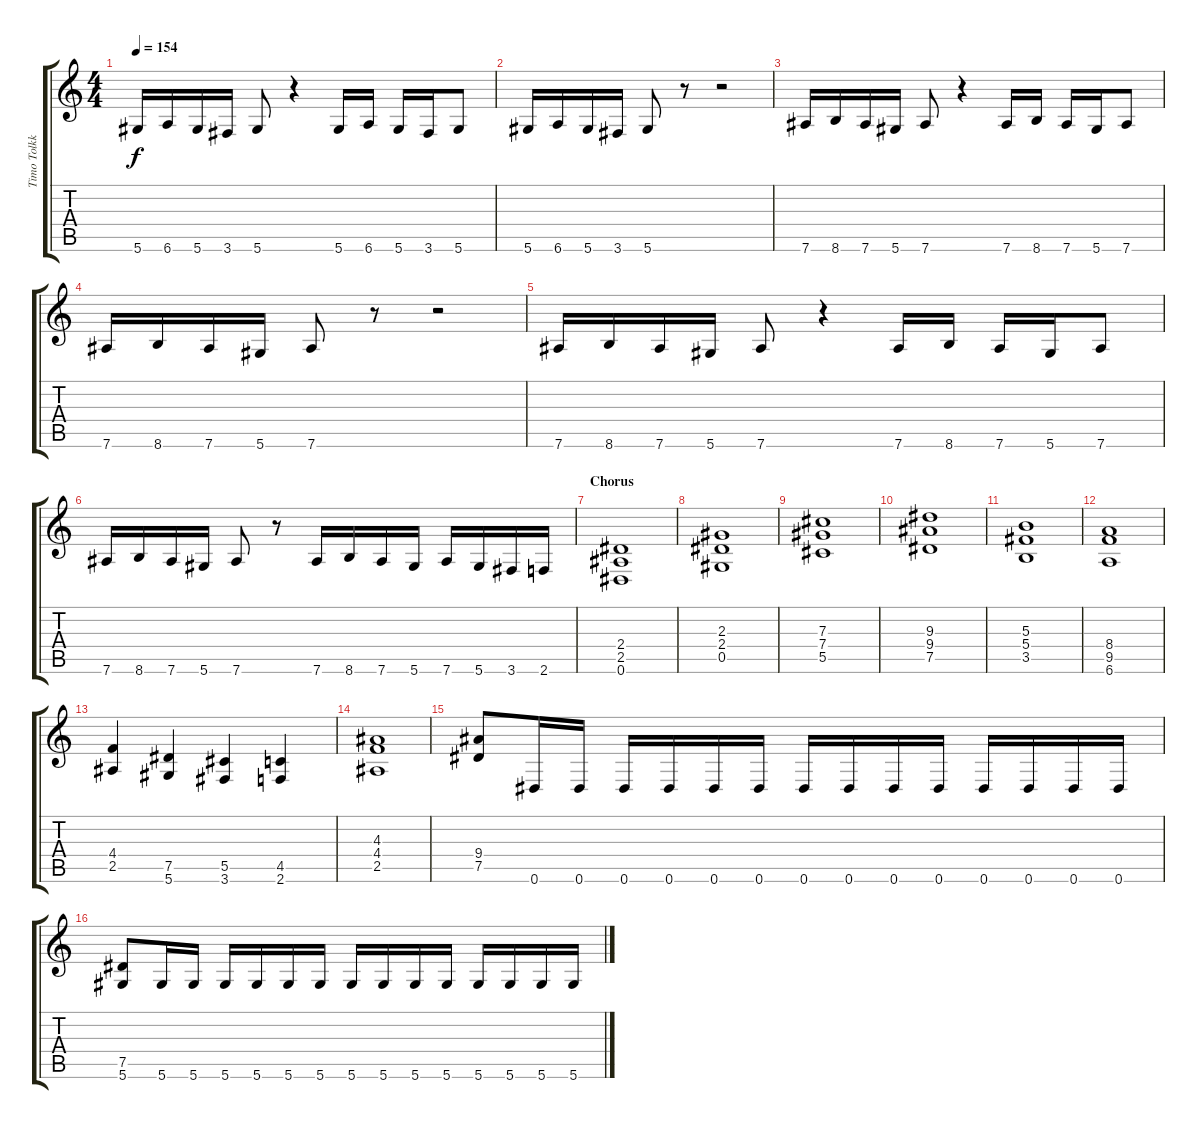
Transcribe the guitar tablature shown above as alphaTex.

\track ("Timo Tolkki - Guitar" "Timo Tolkk") {instrument distortionguitar}
\staff {score tabs}
\tuning (Eb4 Bb3 Gb3 Db3 Ab2 Eb2) {hide}
\ts (4 4)
\tempo 154
\clef g2
\ks c
5.6.16{dy f} 6.6.16 5.6.16 3.6.16 5.6.8 r.4 5.6.16 6.6.16 5.6.16 3.6.16 5.6.8 |
5.6.16 6.6.16 5.6.16 3.6.16 5.6.8 r.8 r.2 |
7.6.16 8.6.16 7.6.16 5.6.16 7.6.8 r.4 7.6.16 8.6.16 7.6.16 5.6.16 7.6.8 |
7.6.16 8.6.16 7.6.16 5.6.16 7.6.8 r.8 r.2 |
7.6.16 8.6.16 7.6.16 5.6.16 7.6.8 r.4 7.6.16 8.6.16 7.6.16 5.6.16 7.6.8 |
7.6.16 8.6.16 7.6.16 5.6.16 7.6.8 r.8 7.6.16 8.6.16 7.6.16 5.6.16 7.6.16 5.6.16 3.6.16 2.6.16 |
\section ("" "Chorus")
(2.4 2.5 0.6).1 |
(2.3 2.4 0.5).1 |
(7.3 7.4 5.5).1 |
(9.3 9.4 7.5).1 |
(5.3 5.4 3.5).1 |
(8.4 9.5 6.6).1 |
(4.4 2.5).4 (7.5 5.6).4 (5.5 3.6).4 (4.5 2.6).4 |
(4.3 4.4 2.5).1 |
(9.4 7.5).8 0.6.16 0.6.16 0.6.16 0.6.16 0.6.16 0.6.16 0.6.16 0.6.16 0.6.16 0.6.16 0.6.16 0.6.16 0.6.16 0.6.16 |
(7.5 5.6).8 5.6.16 5.6.16 5.6.16 5.6.16 5.6.16 5.6.16 5.6.16 5.6.16 5.6.16 5.6.16 5.6.16 5.6.16 5.6.16 5.6.16
